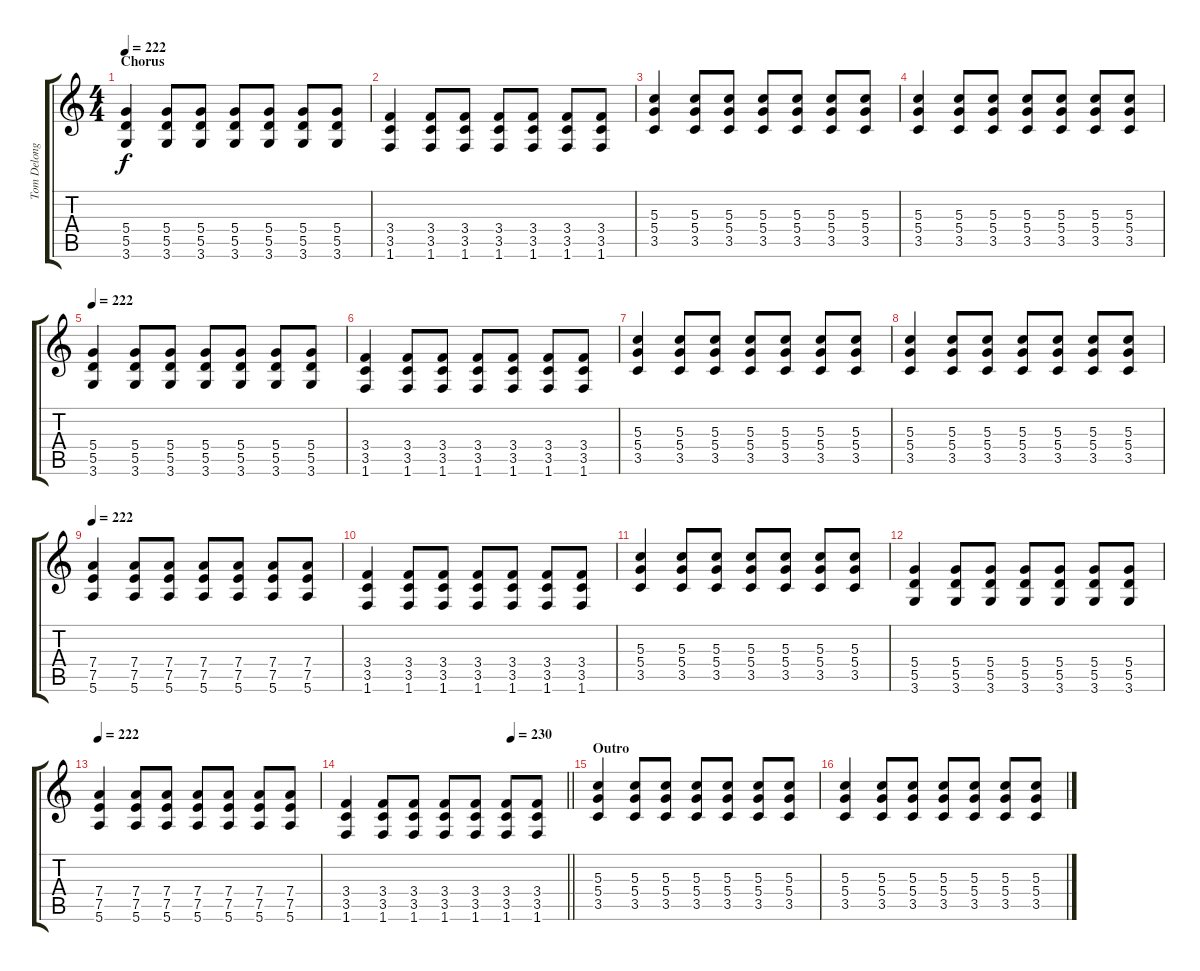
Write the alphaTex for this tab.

\track ("Tom Delonge - Guitar" "Tom Delong") {instrument distortionguitar}
\staff {score tabs}
\tuning (E4 B3 G3 D3 A2 E2) {hide}
\ts (4 4)
\section ("" "Chorus")
\tempo 222
\clef g2
\ks c
(5.4 5.5 3.6).4{dy f volume 10 instrument electricguitarclean} (5.4 5.5 3.6).8 (5.4 5.5 3.6).8 (5.4 5.5 3.6).8 (5.4 5.5 3.6).8 (5.4 5.5 3.6).8 (5.4 5.5 3.6).8 |
(3.4 3.5 1.6).4 (3.4 3.5 1.6).8 (3.4 3.5 1.6).8 (3.4 3.5 1.6).8 (3.4 3.5 1.6).8 (3.4 3.5 1.6).8 (3.4 3.5 1.6).8 |
(5.3 5.4 3.5).4 (5.3 5.4 3.5).8 (5.3 5.4 3.5).8 (5.3 5.4 3.5).8 (5.3 5.4 3.5).8 (5.3 5.4 3.5).8 (5.3 5.4 3.5).8 |
(5.3 5.4 3.5).4 (5.3 5.4 3.5).8 (5.3 5.4 3.5).8 (5.3 5.4 3.5).8 (5.3 5.4 3.5).8 (5.3 5.4 3.5).8 (5.3 5.4 3.5).8 |
\tempo 222
(5.4 5.5 3.6).4 (5.4 5.5 3.6).8 (5.4 5.5 3.6).8 (5.4 5.5 3.6).8 (5.4 5.5 3.6).8 (5.4 5.5 3.6).8 (5.4 5.5 3.6).8 |
(3.4 3.5 1.6).4 (3.4 3.5 1.6).8 (3.4 3.5 1.6).8 (3.4 3.5 1.6).8 (3.4 3.5 1.6).8 (3.4 3.5 1.6).8 (3.4 3.5 1.6).8 |
(5.3 5.4 3.5).4 (5.3 5.4 3.5).8 (5.3 5.4 3.5).8 (5.3 5.4 3.5).8 (5.3 5.4 3.5).8 (5.3 5.4 3.5).8 (5.3 5.4 3.5).8 |
(5.3 5.4 3.5).4 (5.3 5.4 3.5).8 (5.3 5.4 3.5).8 (5.3 5.4 3.5).8 (5.3 5.4 3.5).8 (5.3 5.4 3.5).8 (5.3 5.4 3.5).8 |
\tempo 222
(7.4 7.5 5.6).4 (7.4 7.5 5.6).8 (7.4 7.5 5.6).8 (7.4 7.5 5.6).8 (7.4 7.5 5.6).8 (7.4 7.5 5.6).8 (7.4 7.5 5.6).8 |
(3.4 3.5 1.6).4 (3.4 3.5 1.6).8 (3.4 3.5 1.6).8 (3.4 3.5 1.6).8 (3.4 3.5 1.6).8 (3.4 3.5 1.6).8 (3.4 3.5 1.6).8 |
(5.3 5.4 3.5).4 (5.3 5.4 3.5).8 (5.3 5.4 3.5).8 (5.3 5.4 3.5).8 (5.3 5.4 3.5).8 (5.3 5.4 3.5).8 (5.3 5.4 3.5).8 |
(5.4 5.5 3.6).4 (5.4 5.5 3.6).8 (5.4 5.5 3.6).8 (5.4 5.5 3.6).8 (5.4 5.5 3.6).8 (5.4 5.5 3.6).8 (5.4 5.5 3.6).8 |
\tempo 222
(7.4 7.5 5.6).4 (7.4 7.5 5.6).8 (7.4 7.5 5.6).8 (7.4 7.5 5.6).8 (7.4 7.5 5.6).8 (7.4 7.5 5.6).8 (7.4 7.5 5.6).8 |
\tempo (230 0.75)
\barLineRight lightlight
(3.4 3.5 1.6).4 (3.4 3.5 1.6).8 (3.4 3.5 1.6).8 (3.4 3.5 1.6).8 (3.4 3.5 1.6).8 (3.4 3.5 1.6).8 (3.4 3.5 1.6).8 |
\section ("" "Outro")
(5.3 5.4 3.5).4{volume 11 instrument distortionguitar} (5.3 5.4 3.5).8 (5.3 5.4 3.5).8 (5.3 5.4 3.5).8 (5.3 5.4 3.5).8 (5.3 5.4 3.5).8 (5.3 5.4 3.5).8 |
(5.3 5.4 3.5).4 (5.3 5.4 3.5).8 (5.3 5.4 3.5).8 (5.3 5.4 3.5).8 (5.3 5.4 3.5).8 (5.3 5.4 3.5).8 (5.3 5.4 3.5).8
